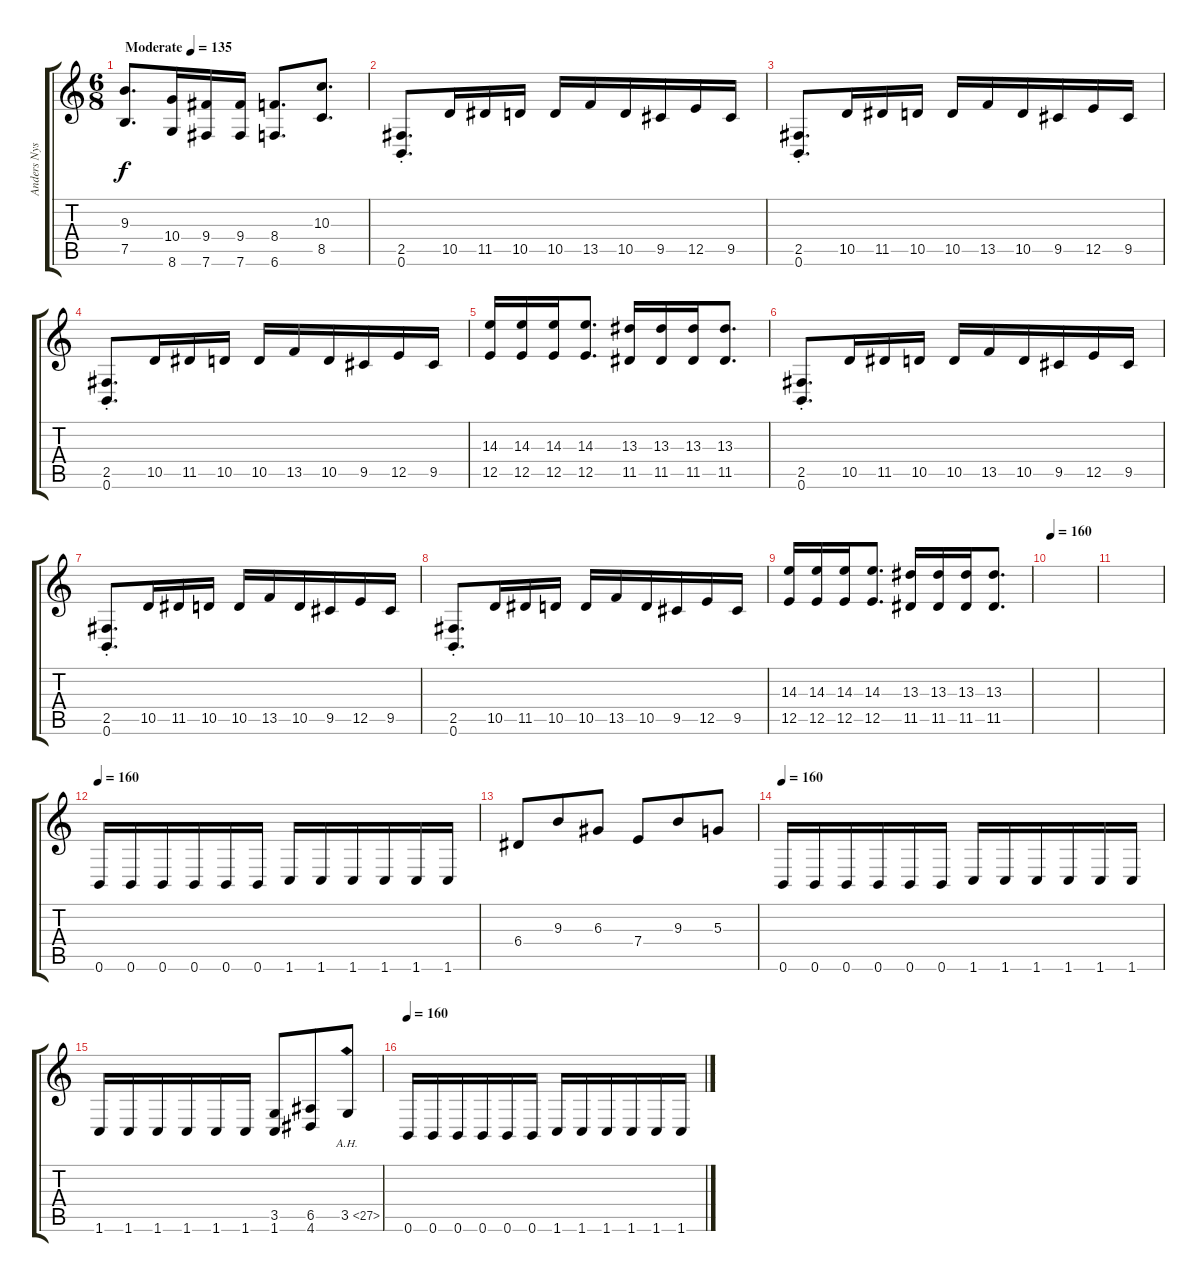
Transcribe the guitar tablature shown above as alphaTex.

\track ("Anders Nystrom" "Anders Nys") {instrument distortionguitar}
\staff {score tabs}
\tuning (B3 Gb3 D3 A2 E2 B1) {hide}
\ts (6 8)
\tempo (135 "Moderate")
\clef g2
\ks c
(9.3 7.5).8{d dy f instrument distortionguitar} (10.4 8.6).16 (9.4 7.6).16 (9.4 7.6).16 (8.4 6.6).8{d} (10.3 8.5).8{d} |
(2.5{st} 0.6{st}).8{d} 10.5.16 11.5.16 10.5.16 10.5.16 13.5.16 10.5.16 9.5.16 12.5.16 9.5.16 |
(2.5{st} 0.6{st}).8{d} 10.5.16 11.5.16 10.5.16 10.5.16 13.5.16 10.5.16 9.5.16 12.5.16 9.5.16 |
(2.5{st} 0.6{st}).8{d} 10.5.16 11.5.16 10.5.16 10.5.16 13.5.16 10.5.16 9.5.16 12.5.16 9.5.16 |
(14.3 12.5).16 (14.3 12.5).16 (14.3 12.5).16 (14.3 12.5).8{d} (13.3 11.5).16 (13.3 11.5).16 (13.3 11.5).16 (13.3 11.5).8{d} |
(2.5{st} 0.6{st}).8{d} 10.5.16 11.5.16 10.5.16 10.5.16 13.5.16 10.5.16 9.5.16 12.5.16 9.5.16 |
(2.5{st} 0.6{st}).8{d} 10.5.16 11.5.16 10.5.16 10.5.16 13.5.16 10.5.16 9.5.16 12.5.16 9.5.16 |
(2.5{st} 0.6{st}).8{d} 10.5.16 11.5.16 10.5.16 10.5.16 13.5.16 10.5.16 9.5.16 12.5.16 9.5.16 |
(14.3 12.5).16 (14.3 12.5).16 (14.3 12.5).16 (14.3 12.5).8{d} (13.3 11.5).16 (13.3 11.5).16 (13.3 11.5).16 (13.3 11.5).8{d} |
\tempo 160
|
|
\tempo 160
0.6.16 0.6.16 0.6.16 0.6.16 0.6.16 0.6.16 1.6.16 1.6.16 1.6.16 1.6.16 1.6.16 1.6.16 |
6.4.8 9.3.8 6.3.8 7.4.8 9.3.8 5.3.8 |
\tempo 160
0.6.16 0.6.16 0.6.16 0.6.16 0.6.16 0.6.16 1.6.16 1.6.16 1.6.16 1.6.16 1.6.16 1.6.16 |
1.6.16 1.6.16 1.6.16 1.6.16 1.6.16 1.6.16 (3.5 1.6).8 (6.5 4.6).8 3.5{ah 24}.8 |
\tempo 160
0.6.16 0.6.16 0.6.16 0.6.16 0.6.16 0.6.16 1.6.16 1.6.16 1.6.16 1.6.16 1.6.16 1.6.16
